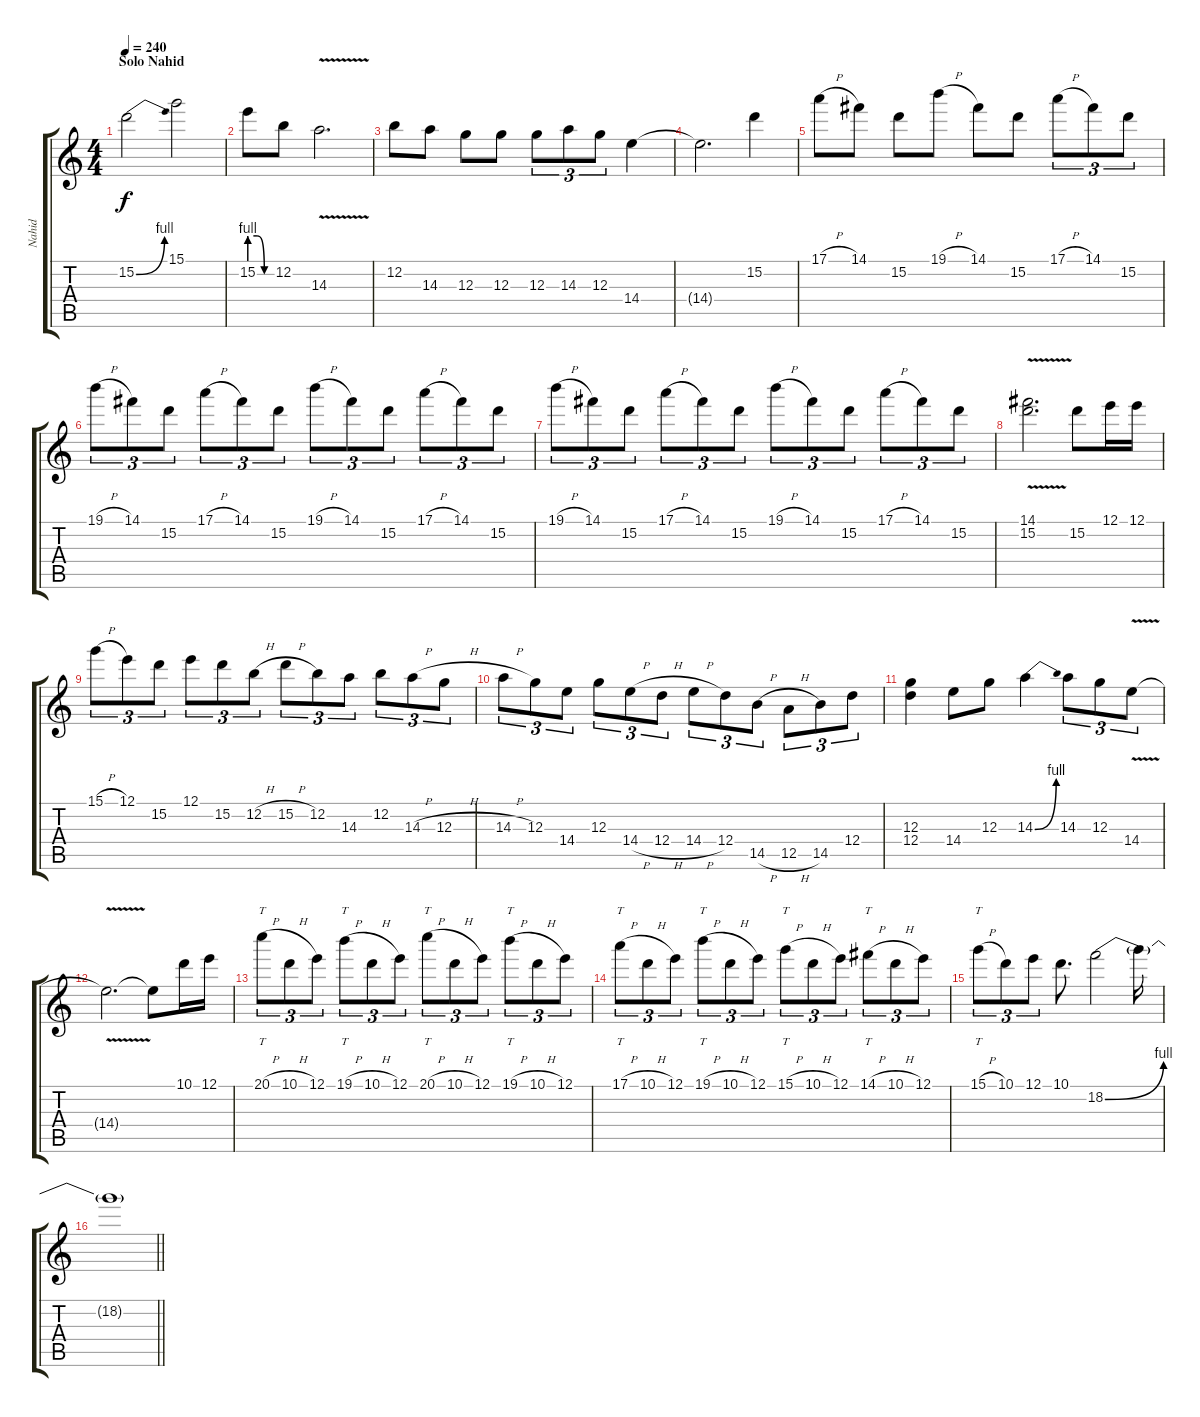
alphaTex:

\track ("Nahid" "Nahid") {instrument distortionguitar}
\staff {score tabs}
\tuning (E4 B3 G3 D3 A2 E2) {hide}
\ts (4 4)
\section ("" "Solo Nahid")
\tempo 240
\clef g2
\ks c
15.2{be (bend 0 0 60 4)}.2{dy f} 15.1.2 |
15.2{be (custom 0 4 20 4 40 0 60 0)}.8 12.2.8 14.3{v}.2{d} |
12.2.8 14.3.8 12.3.8 12.3.8 12.3.8{tu (3 2)} 14.3.8{tu (3 2)} 12.3.8{tu (3 2)} 14.4.4 |
14.4{t}.2{d} 15.2.4 |
17.1{h}.8 14.1.8 15.2.8 19.1{h}.8 14.1.8 15.2.8 17.1{h}.8{tu (3 2)} 14.1.8{tu (3 2)} 15.2.8{tu (3 2)} |
19.1{h}.8{tu (3 2)} 14.1.8{tu (3 2)} 15.2.8{tu (3 2)} 17.1{h}.8{tu (3 2)} 14.1.8{tu (3 2)} 15.2.8{tu (3 2)} 19.1{h}.8{tu (3 2)} 14.1.8{tu (3 2)} 15.2.8{tu (3 2)} 17.1{h}.8{tu (3 2)} 14.1.8{tu (3 2)} 15.2.8{tu (3 2)} |
19.1{h}.8{tu (3 2)} 14.1.8{tu (3 2)} 15.2.8{tu (3 2)} 17.1{h}.8{tu (3 2)} 14.1.8{tu (3 2)} 15.2.8{tu (3 2)} 19.1{h}.8{tu (3 2)} 14.1.8{tu (3 2)} 15.2.8{tu (3 2)} 17.1{h}.8{tu (3 2)} 14.1.8{tu (3 2)} 15.2.8{tu (3 2)} |
(14.1{v} 15.2{v}).2{d} 15.2.8 12.1.16 12.1.16 |
15.1{h}.8{tu (3 2)} 12.1.8{tu (3 2)} 15.2.8{tu (3 2)} 12.1.8{tu (3 2)} 15.2.8{tu (3 2)} 12.2{h}.8{tu (3 2)} 15.2{h}.8{tu (3 2)} 12.2.8{tu (3 2)} 14.3.8{tu (3 2)} 12.2.8{tu (3 2)} 14.3{h}.8{tu (3 2)} 12.3{h}.8{tu (3 2)} |
14.3{h}.8{tu (3 2)} 12.3.8{tu (3 2)} 14.4.8{tu (3 2)} 12.3.8{tu (3 2)} 14.4{h}.8{tu (3 2)} 12.4{h}.8{tu (3 2)} 14.4{h}.8{tu (3 2)} 12.4.8{tu (3 2)} 14.5{h}.8{tu (3 2)} 12.5{h}.8{tu (3 2)} 14.5.8{tu (3 2)} 12.4.8{tu (3 2)} |
(12.3 12.4).4 14.4.8 12.3.8 14.3{be (bend 0 0 60 4)}.4 14.3.8{tu (3 2)} 12.3.8{tu (3 2)} 14.4{v}.8{tu (3 2)} |
14.4{t}.2{d} 14.4{t}.8 10.1.16 12.1.16 |
20.1{h}.8{tt tu (3 2)} 10.1{h}.8{tu (3 2)} 12.1.8{tu (3 2)} 19.1{h}.8{tt tu (3 2)} 10.1{h}.8{tu (3 2)} 12.1.8{tu (3 2)} 20.1{h}.8{tt tu (3 2)} 10.1{h}.8{tu (3 2)} 12.1.8{tu (3 2)} 19.1{h}.8{tt tu (3 2)} 10.1{h}.8{tu (3 2)} 12.1.8{tu (3 2)} |
17.1{h}.8{tt tu (3 2)} 10.1{h}.8{tu (3 2)} 12.1.8{tu (3 2)} 19.1{h}.8{tt tu (3 2)} 10.1{h}.8{tu (3 2)} 12.1.8{tu (3 2)} 15.1{h}.8{tt tu (3 2)} 10.1{h}.8{tu (3 2)} 12.1.8{tu (3 2)} 14.1{h}.8{tt tu (3 2)} 10.1{h}.8{tu (3 2)} 12.1.8{tu (3 2)} |
15.1{h}.8{tt tu (3 2)} 10.1.8{tu (3 2)} 12.1.8{tu (3 2)} 10.1.8{d} 18.2{be (bend 0 0 60 4)}.2 18.2{t}.16 |
\barLineRight lightlight
18.2{t}.1
